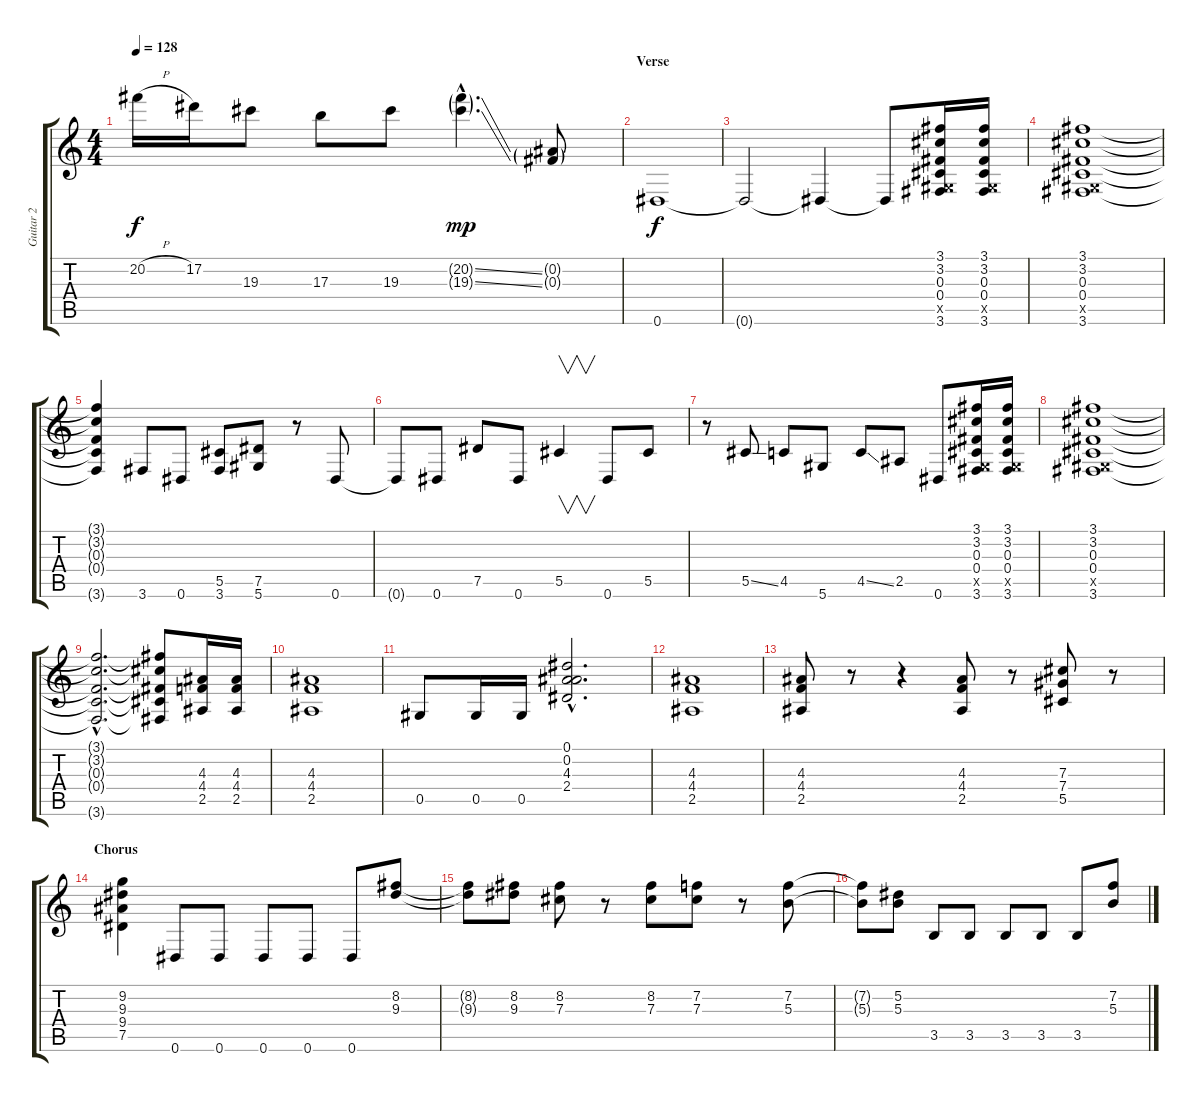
\track ("Guitar 2" "Guitar 2") {instrument distortionguitar}
\staff {score tabs}
\tuning (Eb4 Bb3 Gb3 Db3 Ab2 Eb2) {hide}
\ts (4 4)
\tempo 128
\clef g2
\ks c
20.2{h}.16{dy f} 17.2.16 19.3.8 17.3.8 19.3.8 (20.2{ss g hac} 19.3{ss g hac}).4{d dy mp} (0.2{g} 0.3{g}).8 |
\section ("" "Verse")
0.6.1{dy f} |
0.6{t}.2 0.6{t}.4 0.6{t}.8 (3.1 3.2 0.3 0.4 0.5{x} 3.6).16 (3.1 3.2 0.3 0.4 0.5{x} 3.6).16 |
(3.1 3.2 0.3 0.4 0.5{x} 3.6).1 |
(3.1{t} 3.2{t} 0.3{t} 0.4{t} 3.6{t}).4 3.6.8 0.6.8 (5.5 3.6).8 (7.5 5.6).8 r.8 0.6.8 |
0.6{t}.8 0.6.8 7.5.8 0.6.8 5.5.4{v} 0.6.8 5.5.8 |
r.8 5.5{ss}.8 4.5.8 5.6.8 4.5{ss}.8 2.5.8 0.6.8 (3.1 3.2 0.3 0.4 0.5{x} 3.6).16 (3.1 3.2 0.3 0.4 0.5{x} 3.6).16 |
(3.1 3.2 0.3 0.4 0.5{x} 3.6).1 |
(3.1{hac t} 3.2{hac t} 0.3{hac t} 0.4{hac t} 3.6{hac t}).2{d} (3.1{t} 3.2{t} 0.3{t} 0.4{t} 3.6{t}).8 (4.3 4.4 2.5).16 (4.3 4.4 2.5).16 |
(4.3 4.4 2.5).1 |
0.5.8 0.5.16 0.5.16 (0.1{hac} 0.2{hac} 4.3{hac} 2.4{hac}).2{d} |
(4.3 4.4 2.5).1 |
(4.3 4.4 2.5).8 r.8 r.4 (4.3 4.4 2.5).8 r.8 (7.3 7.4 5.5).8 r.8 |
\section ("" "Chorus")
(9.2 9.3 9.4 7.5).4 0.6.8 0.6.8 0.6.8 0.6.8 0.6.8 (8.2 9.3).8 |
(8.2{t} 9.3{t}).8 (8.2 9.3).8 (8.2 7.3).8 r.8 (8.2 7.3).8 (7.2 7.3).8 r.8 (7.2 5.3).8 |
(7.2{t} 5.3{t}).8 (5.2 5.3).8 3.5.8 3.5.8 3.5.8 3.5.8 3.5.8 (7.2 5.3).8
